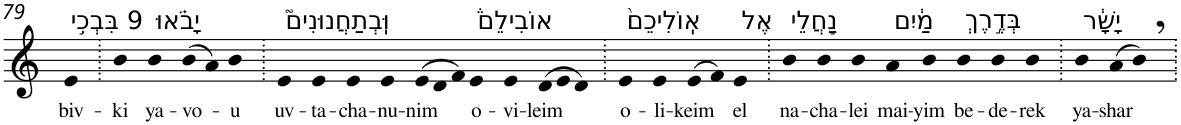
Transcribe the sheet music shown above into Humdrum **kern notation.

**kern	**text
*part1	*part1
*staff1	*staff1
*I"Piano	*
*I'Pno	*
!!LO:PB:g=z
*clefG2	*
*k[]	*
=79	=79
!LO:TX:a:t=9 בִּבְכִ֣י	!
!	!LO:LY:b
4e	biv-
=80.	=80.
!	!LO:LY:b
4b	-ki
!LO:TX:a:t=יָבֹ֗אוּ	!
!	!LO:LY:b
4b	ya-
!	!LO:LY:b
(>8b	-vo-
8a)	.
!	!LO:LY:b
4b	-u
=81.	=81.
!LO:TX:a:t=וּֽבְתַחֲנוּנִים֮	!
!	!LO:LY:b
4e	uv-
!	!LO:LY:b
4e	-ta-
!	!LO:LY:b
4e	-cha-
!	!LO:LY:b
4e	-nu-
*Xtuplet	*
!	!LO:LY:b
(>12e	-nim
12d	.
12f)	.
!LO:TX:a:t=אוֹבִילֵם֒	!
!	!LO:LY:b
4e	o-
!	!LO:LY:b
4e	-vi-
!	!LO:LY:b
(>12d	-leim
12e	.
12d)	.
=82.	=82.
!LO:TX:a:t=אֽוֹלִיכֵם֙	!
!	!LO:LY:b
4e	o-
!	!LO:LY:b
4e	-li-
!	!LO:LY:b
(>8e	-keim
8f)	.
!LO:TX:a:t=אֶל	!
!	!LO:LY:b
4e	el
=83.	=83.
!LO:TX:a:t=נַ֣חֲלֵי	!
!	!LO:LY:b
4b	na-
!	!LO:LY:b
4b	-cha-
!	!LO:LY:b
4b	-lei
!LO:TX:a:t=מַ֔יִם	!
!	!LO:LY:b
4a	mai-
!	!LO:LY:b
4b	-yim
!LO:TX:a:t=בְּדֶ֣רֶךְ	!
!	!LO:LY:b
4b	be-
!	!LO:LY:b
4b	-de-
!	!LO:LY:b
4b	-rek
=84.	=84.
!LO:TX:a:t=יָשָׁ֔ר	!
!	!LO:LY:b
4b	ya-
!	!LO:LY:b
(>8a	-shar
8b,)	.
=.	=.
*-	*-
